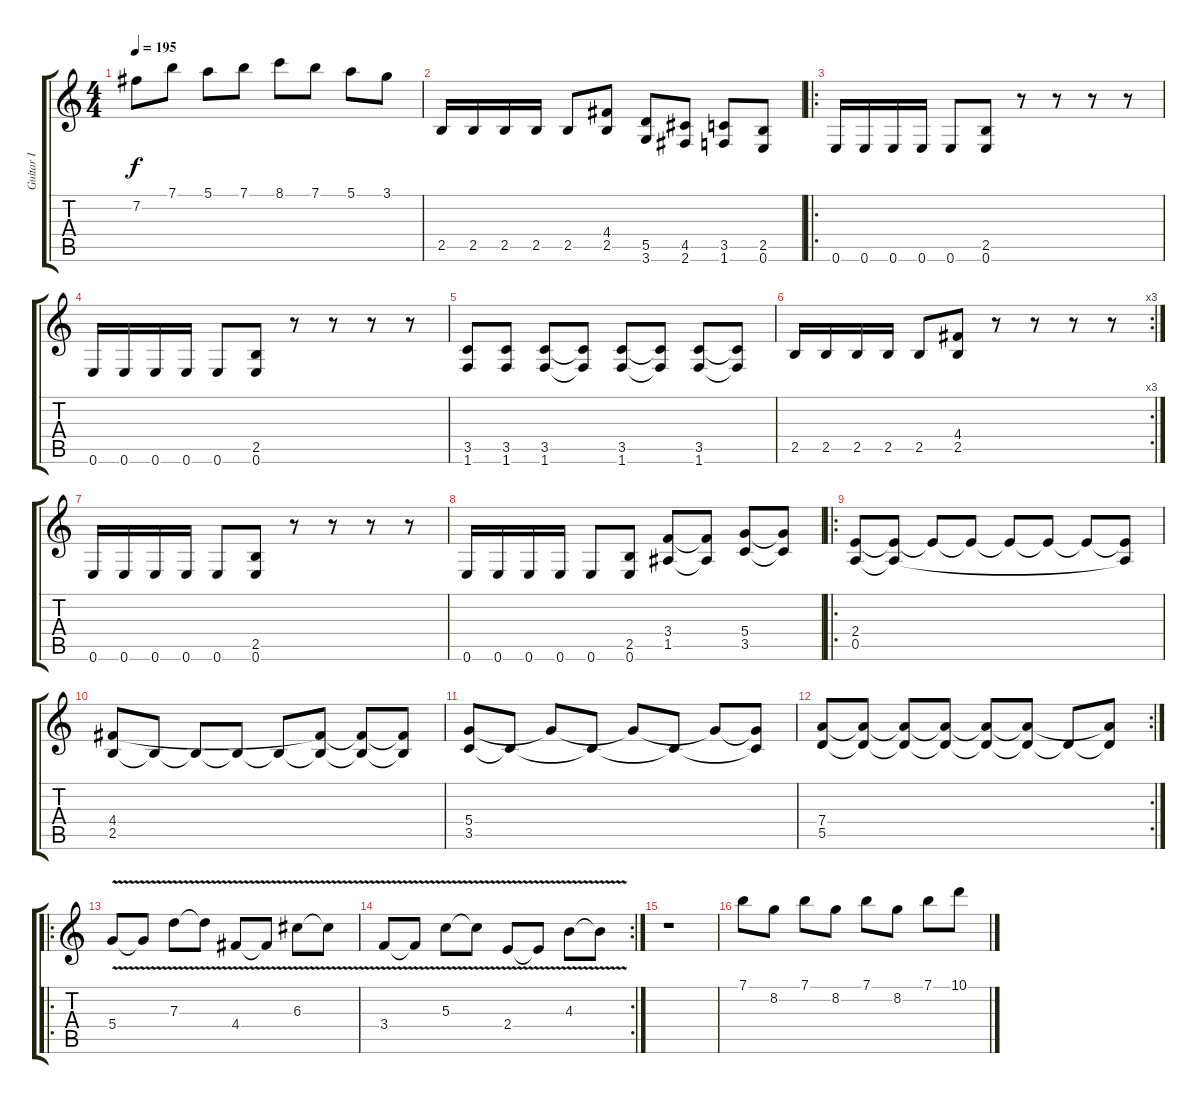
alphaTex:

\track ("Guitar I" "Guitar I") {instrument distortionguitar}
\staff {score tabs}
\tuning (E4 B3 G3 D3 A2 E2) {hide}
\ts (4 4)
\tempo 195
\clef g2
\ks c
7.2.8{dy f} 7.1.8 5.1.8 7.1.8 8.1.8 7.1.8 5.1.8 3.1.8 |
2.5.16 2.5.16 2.5.16 2.5.16 2.5.8 (4.4 2.5).8 (5.5 3.6).8 (4.5 2.6).8 (3.5 1.6).8 (2.5 0.6).8 |
\ro
0.6.16 0.6.16 0.6.16 0.6.16 0.6.8 (2.5 0.6).8 r.8 r.8 r.8 r.8 |
0.6.16 0.6.16 0.6.16 0.6.16 0.6.8 (2.5 0.6).8 r.8 r.8 r.8 r.8 |
(3.5 1.6).8 (3.5 1.6).8 (3.5 1.6).8 (3.5{t} 1.6{t}).8 (3.5 1.6).8 (3.5{t} 1.6{t}).8 (3.5 1.6).8 (3.5{t} 1.6{t}).8 |
\rc 3
2.5.16 2.5.16 2.5.16 2.5.16 2.5.8 (4.4 2.5).8 r.8 r.8 r.8 r.8 |
0.6.16 0.6.16 0.6.16 0.6.16 0.6.8 (2.5 0.6).8 r.8 r.8 r.8 r.8 |
0.6.16 0.6.16 0.6.16 0.6.16 0.6.8 (2.5 0.6).8 (3.4 1.5).8 (3.4{t} 1.5{t}).8 (5.4 3.5).8 (5.4{t} 3.5{t}).8 |
\ro
(2.4 0.5).8 (2.4{t} 0.5{t}).8 2.4{t}.8 2.4{t}.8 2.4{t}.8 2.4{t}.8 2.4{t}.8 (2.4{t} 0.5{t}).8 |
(4.4 2.5).8 2.5{t}.8 2.5{t}.8 2.5{t}.8 2.5{t}.8 (4.4{t} 2.5{t}).8 (4.4{t} 2.5{t}).8 (4.4{t} 2.5{t}).8 |
(5.4 3.5).8 3.5{t}.8 5.4{t}.8 3.5{t}.8 5.4{t}.8 3.5{t}.8 5.4{t}.8 (5.4{t} 3.5{t}).8 |
\rc 2
(7.4 5.5).8 (7.4{t} 5.5{t}).8 (7.4{t} 5.5{t}).8 (7.4{t} 5.5{t}).8 (7.4{t} 5.5{t}).8 (7.4{t} 5.5{t}).8 5.5{t}.8 (7.4{t} 5.5{t}).8 |
\ro
5.4{v}.8 5.4{t}.8 7.3{v}.8 7.3{t}.8 4.4{v}.8 4.4{t}.8 6.3{v}.8 6.3{t}.8 |
\rc 2
3.4{v}.8 3.4{t}.8 5.3{v}.8 5.3{t}.8 2.4{v}.8 2.4{t}.8 4.3{v}.8 4.3{t}.8 |
r.1 |
7.1.8 8.2.8 7.1.8 8.2.8 7.1.8 8.2.8 7.1.8 10.1.8
